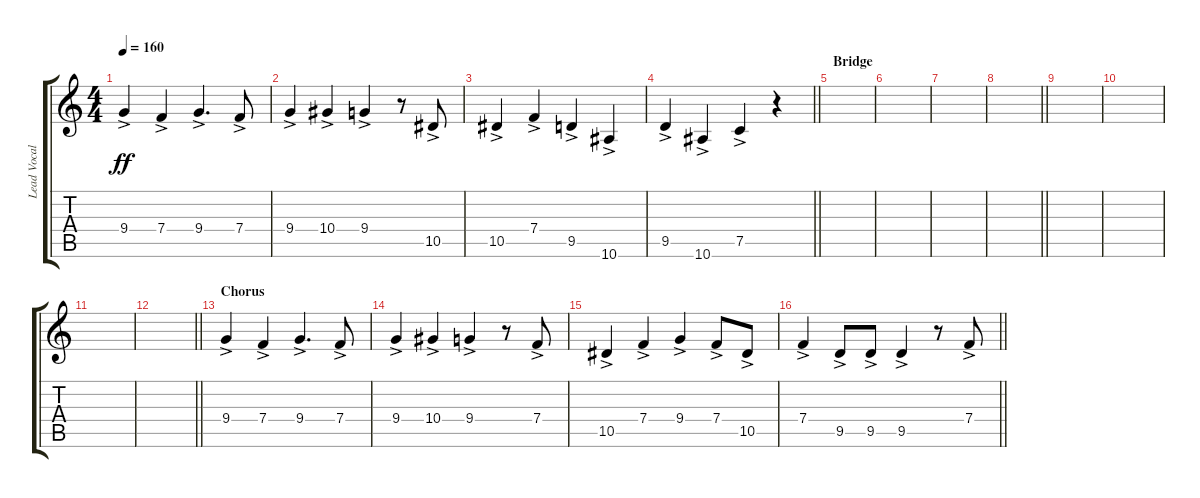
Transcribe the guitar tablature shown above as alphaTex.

\track ("Lead Vocals" "Lead Vocal") {instrument electricguitarmuted}
\staff {score tabs}
\tuning (C4 G3 Eb3 Bb2 F2 C2) {hide}
\ts (4 4)
\section ("" "")
\tempo 160
\clef g2
\ks c
9.4{ac}.4{dy ff} 7.4{ac}.4 9.4{ac}.4{d} 7.4{ac}.8 |
9.4{ac}.4 10.4{ac}.4 9.4{ac}.4 r.8 10.5{ac}.8 |
10.5{ac}.4 7.4{ac}.4 9.5{ac}.4 10.6{ac}.4 |
\barLineRight lightlight
9.5{ac}.4 10.6{ac}.4 7.5{ac}.4 r.4 |
\section ("" "Bridge")
|
|
|
\barLineRight lightlight
|
\section ("" "")
|
|
|
\barLineRight lightlight
|
\section ("" "Chorus")
9.4{ac}.4 7.4{ac}.4 9.4{ac}.4{d} 7.4{ac}.8 |
9.4{ac}.4 10.4{ac}.4 9.4{ac}.4 r.8 7.4{ac}.8 |
10.5{ac}.4 7.4{ac}.4 9.4{ac}.4 7.4{ac}.8 10.5{ac}.8 |
\barLineRight lightlight
7.4{ac}.4 9.5{ac}.8 9.5{ac}.8 9.5{ac}.4 r.8 7.4{ac}.8
